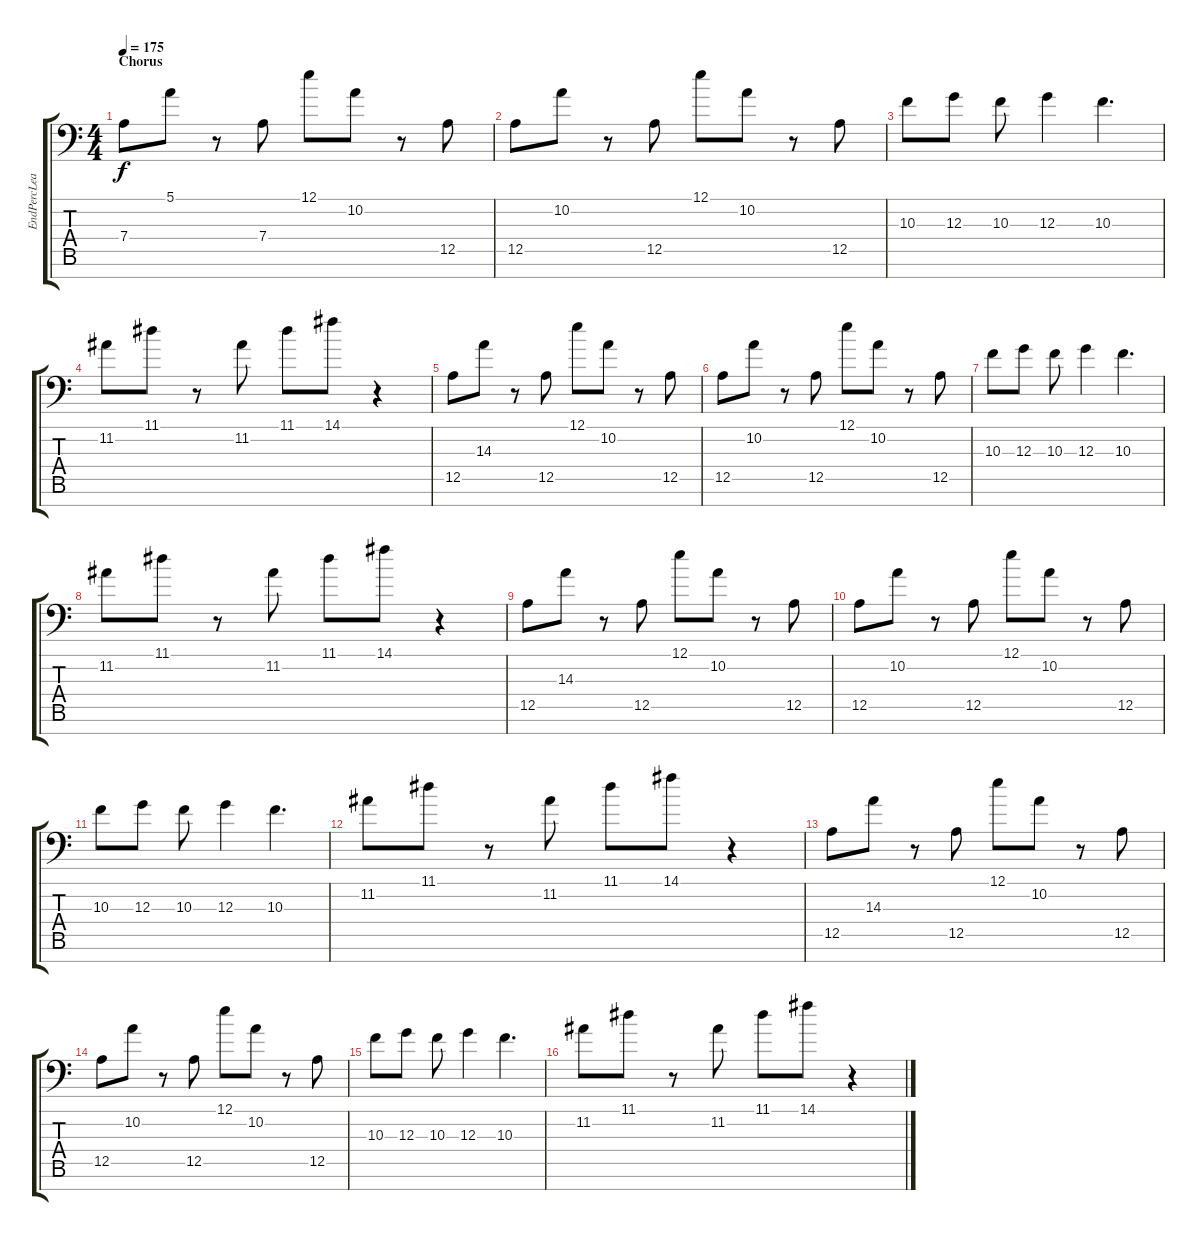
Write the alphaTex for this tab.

\track ("EndPercLead" "EndPercLea") {instrument lead3calliope}
\staff {score tabs}
\tuning (E4 B3 G3 D3 A2 E2 C-1) {hide}
\ts (4 4)
\section ("" "Chorus")
\tempo 175
\clef f4
\ks c
7.4.8{dy f} 5.1.8 r.8 7.4.8 12.1.8 10.2.8 r.8 12.5.8 |
12.5.8 10.2.8 r.8 12.5.8 12.1.8 10.2.8 r.8 12.5.8 |
10.3.8 12.3.8 10.3.8 12.3.4 10.3.4{d} |
11.2.8 11.1.8 r.8 11.2.8 11.1.8 14.1.8 r.4 |
12.5.8 14.3.8 r.8 12.5.8 12.1.8 10.2.8 r.8 12.5.8 |
12.5.8 10.2.8 r.8 12.5.8 12.1.8 10.2.8 r.8 12.5.8 |
10.3.8 12.3.8 10.3.8 12.3.4 10.3.4{d} |
11.2.8 11.1.8 r.8 11.2.8 11.1.8 14.1.8 r.4 |
12.5.8 14.3.8 r.8 12.5.8 12.1.8 10.2.8 r.8 12.5.8 |
12.5.8 10.2.8 r.8 12.5.8 12.1.8 10.2.8 r.8 12.5.8 |
10.3.8 12.3.8 10.3.8 12.3.4 10.3.4{d} |
11.2.8 11.1.8 r.8 11.2.8 11.1.8 14.1.8 r.4 |
12.5.8 14.3.8 r.8 12.5.8 12.1.8 10.2.8 r.8 12.5.8 |
12.5.8 10.2.8 r.8 12.5.8 12.1.8 10.2.8 r.8 12.5.8 |
10.3.8 12.3.8 10.3.8 12.3.4 10.3.4{d} |
11.2.8 11.1.8 r.8 11.2.8 11.1.8 14.1.8 r.4
